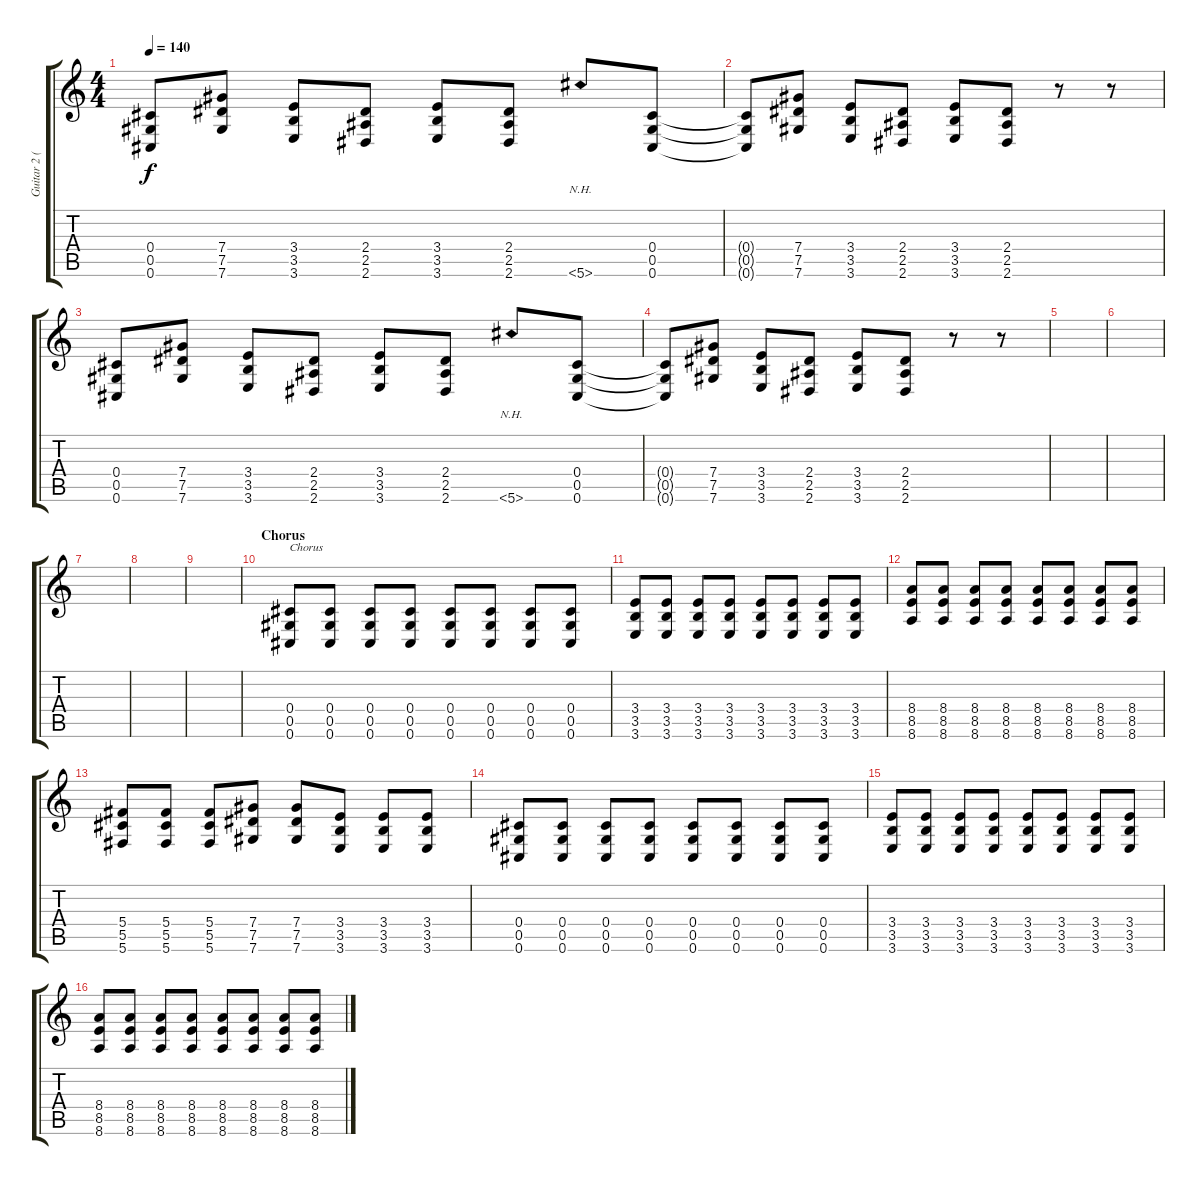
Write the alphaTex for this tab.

\track ("Guitar 2 (Mike Shinoda)" "Guitar 2 (") {instrument distortionguitar}
\staff {score tabs}
\tuning (Eb4 Bb3 Gb3 Db3 Ab2 Db2) {hide}
\ts (4 4)
\tempo 140
\clef g2
\ks c
(0.4 0.5 0.6).8{dy f volume 16} (7.4 7.5 7.6).8 (3.4 3.5 3.6).8 (2.4 2.5 2.6).8 (3.4 3.5 3.6).8 (2.4 2.5 2.6).8 5.6{nh}.8 (0.4 0.5 0.6).8 |
(0.4{t} 0.5{t} 0.6{t}).8 (7.4 7.5 7.6).8 (3.4 3.5 3.6).8 (2.4 2.5 2.6).8 (3.4 3.5 3.6).8 (2.4 2.5 2.6).8 r.8 r.8 |
(0.4 0.5 0.6).8{volume 16} (7.4 7.5 7.6).8 (3.4 3.5 3.6).8 (2.4 2.5 2.6).8 (3.4 3.5 3.6).8 (2.4 2.5 2.6).8 5.6{nh}.8 (0.4 0.5 0.6).8 |
(0.4{t} 0.5{t} 0.6{t}).8 (7.4 7.5 7.6).8 (3.4 3.5 3.6).8 (2.4 2.5 2.6).8 (3.4 3.5 3.6).8 (2.4 2.5 2.6).8 r.8 r.8 |
|
|
|
|
|
\section ("" "Chorus")
(0.4 0.5 0.6).8{txt "Chorus" volume 16} (0.4 0.5 0.6).8 (0.4 0.5 0.6).8 (0.4 0.5 0.6).8 (0.4 0.5 0.6).8 (0.4 0.5 0.6).8 (0.4 0.5 0.6).8 (0.4 0.5 0.6).8 |
(3.4 3.5 3.6).8 (3.4 3.5 3.6).8 (3.4 3.5 3.6).8 (3.4 3.5 3.6).8 (3.4 3.5 3.6).8 (3.4 3.5 3.6).8 (3.4 3.5 3.6).8 (3.4 3.5 3.6).8 |
(8.4 8.5 8.6).8 (8.4 8.5 8.6).8 (8.4 8.5 8.6).8 (8.4 8.5 8.6).8 (8.4 8.5 8.6).8 (8.4 8.5 8.6).8 (8.4 8.5 8.6).8 (8.4 8.5 8.6).8 |
(5.4 5.5 5.6).8 (5.4 5.5 5.6).8 (5.4 5.5 5.6).8 (7.4 7.5 7.6).8 (7.4 7.5 7.6).8 (3.4 3.5 3.6).8 (3.4 3.5 3.6).8 (3.4 3.5 3.6).8 |
(0.4 0.5 0.6).8 (0.4 0.5 0.6).8 (0.4 0.5 0.6).8 (0.4 0.5 0.6).8 (0.4 0.5 0.6).8 (0.4 0.5 0.6).8 (0.4 0.5 0.6).8 (0.4 0.5 0.6).8 |
(3.4 3.5 3.6).8 (3.4 3.5 3.6).8 (3.4 3.5 3.6).8 (3.4 3.5 3.6).8 (3.4 3.5 3.6).8 (3.4 3.5 3.6).8 (3.4 3.5 3.6).8 (3.4 3.5 3.6).8 |
(8.4 8.5 8.6).8 (8.4 8.5 8.6).8 (8.4 8.5 8.6).8 (8.4 8.5 8.6).8 (8.4 8.5 8.6).8 (8.4 8.5 8.6).8 (8.4 8.5 8.6).8 (8.4 8.5 8.6).8
